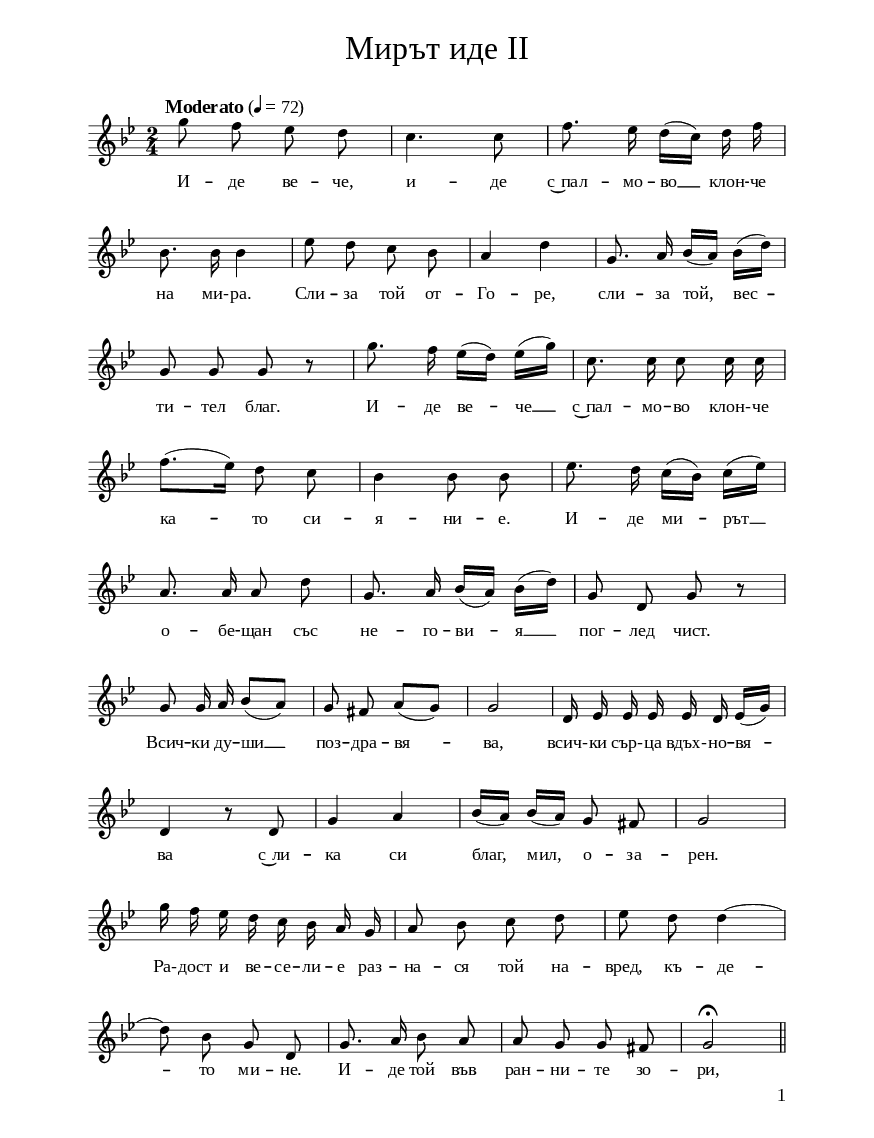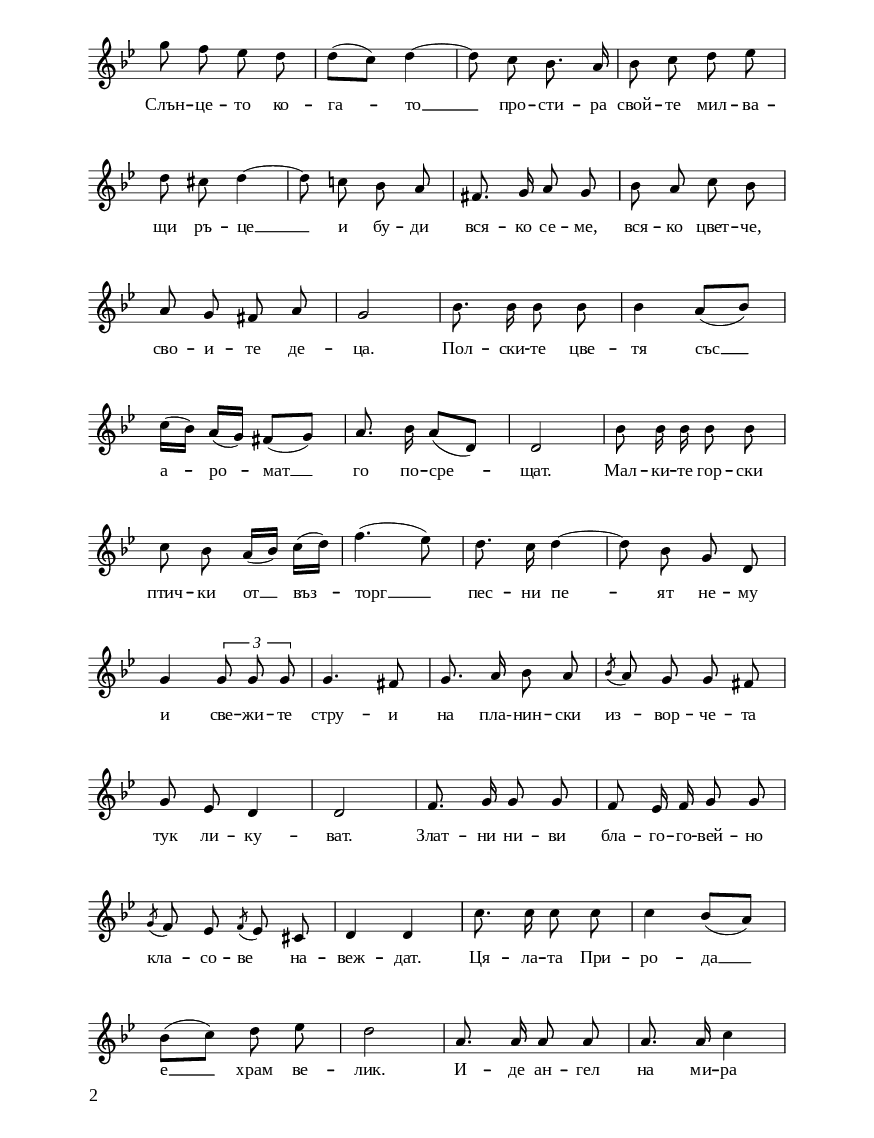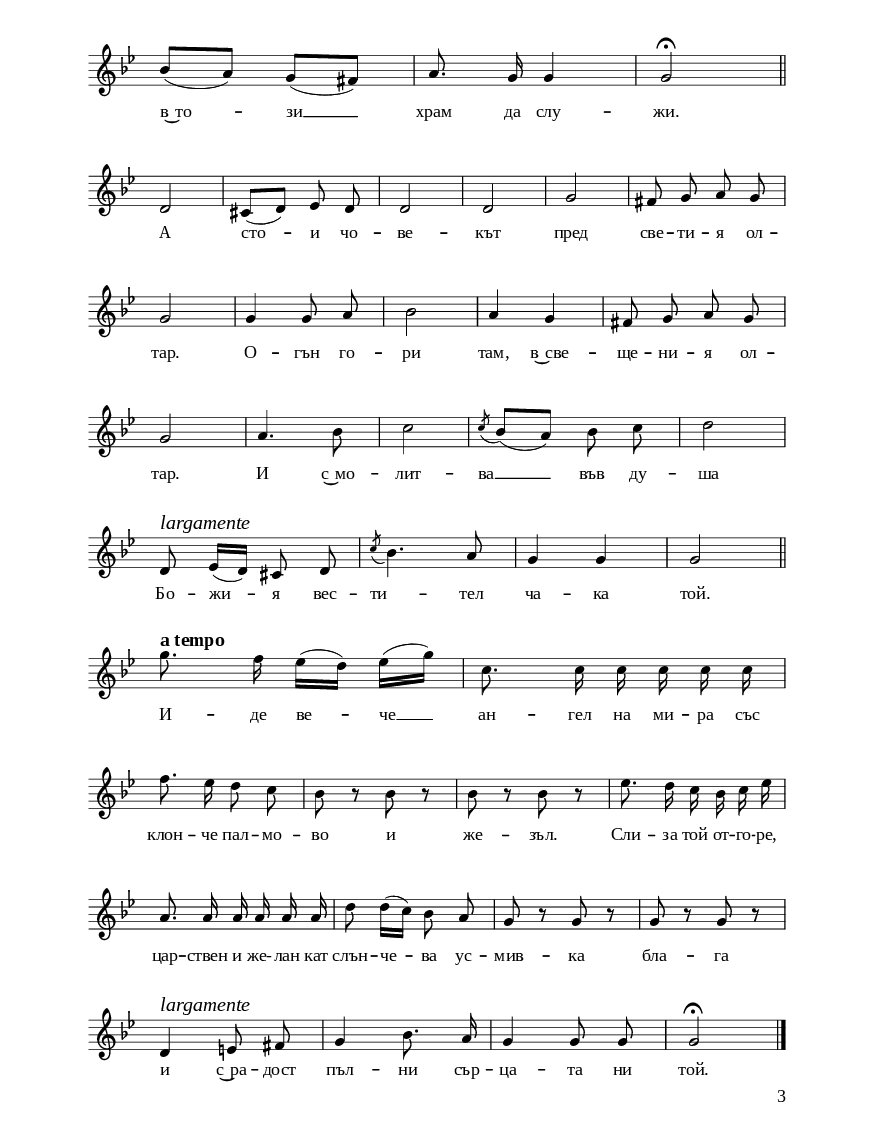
\version "2.24.3"

% include paper part and global functions
\include "include/globals.ily"

\bookpart {
  \label #'ref158
  \tocItem \markup "Мирът иде II"
  \include "include/bookpart-paper.ily"
  \score {
    \include "include/score-layout.ily"

    \new Voice \relative c' {
      \clef treble
      \key g \minor
      \time 2/4
      \tempoFunc "Moderato" 4 "72"
      \autoBeamOff
      g''8 f ees d | \noBreak
      c4. c8 | \noBreak
      f8. ees16 d([c]) d f | \break

      bes,8. bes16 bes4 | \noBreak
      ees8 d c bes | \noBreak
      a4 d | \noBreak
      g,8. a16 bes([a]) bes ([d]) | \break

      g,8 g g r | \noBreak
      g'8. f16 ees([d]) ees([g]) | \noBreak
      c,8. c16 c8 c16 c | \break

      f8.([ees16]) d8 c | \noBreak
      bes4 bes8 bes | \noBreak
      ees8. d16 c([bes]) c([ees]) | \break

      a,8. a16 a8 d | \noBreak
      g,8. a16 bes([a]) bes([d]) | \noBreak
      g,8 d g r | \break

      g8 g16 a bes8([a]) | \noBreak
      g fis a([g]) | \noBreak
      g2 | \noBreak
      d16 ees ees ees ees d ees([g]) | \break

      d4 r8 d | \noBreak
      g4 a | \noBreak
      bes16 ([a]) bes ([a]) g8 fis | \noBreak
      g2 | \break

      g'16 f ees d c bes a g | \noBreak
      a8 bes c d | \noBreak
      ees d d4~ | \break

      d8 bes g d | \noBreak
      g8. a16 bes8 a | \noBreak
      a g g fis | \noBreak
      g2\fermata | \bar "||" \break

      g'8 f ees d | \noBreak
      d([c]) d4~ | \noBreak
      d8 c bes8. a16 | \noBreak
      bes8 c d ees | \break

      d cis d4~ | \noBreak
      d8 c! bes a | \noBreak
      fis8. g16 a8 g | \noBreak
      bes a c bes | \break

      a g fis a | \noBreak
      g2 | \noBreak
      bes8. bes16 bes8 bes | \noBreak
      bes4 a8([bes]) | \break

      c16([bes]) a([g]) fis8([g]) | \noBreak
      a8. bes16 a8([d,]) | \noBreak
      d2 | \noBreak
      bes'8 bes16 bes bes8 bes | \break

      c bes a16([bes]) c([d]) | \noBreak
      f4.(ees8) | \noBreak
      d8. c16 d4~ | \noBreak
      d8 bes g d | \break

      g4 \times 2/3 { g8 g g }  | \noBreak
      g4. fis8 | \noBreak
      g8. a16 bes8 a | \noBreak
      \acciaccatura { bes } a g g fis | \break

      g ees d4 | \noBreak
      d2 | \noBreak
      f8. g16 g8 g | \noBreak
      f ees16 f g8 g | \break

      \acciaccatura { g } f ees \acciaccatura { f } ees  cis | \noBreak
      d4 d | \noBreak
      c'8. c16 c8 c | \noBreak
      c4 bes8([a]) | \break

      bes([c]) d ees | \noBreak
      d2 | \noBreak
      a8. a16 a8 a | \noBreak
      a8. a16 c4 | \break

      bes8([a]) g([fis]) | \noBreak
      a8. g16 g4
      g2\fermata \bar "||" | \break
      d2 \noBreak

      cis8([d]) ees d | \noBreak
      d2 | \noBreak
      d | \noBreak
      g | \noBreak
      fis8 g a g | \break

      g2 | \noBreak
      g4 g8 a | \noBreak
      bes2 | \noBreak
      a4 g | \noBreak
      fis8 g a g | \break

      g2 | \noBreak
      a4. bes8 | \noBreak
      c2 | \noBreak
      \acciaccatura { c8 } bes([a]) bes c | \noBreak
      d2 | \break

      d,8^\markup{\huge \italic { largamente } } ees16([d]) cis8 d | \noBreak
      \acciaccatura { c' } bes4. a8 | \noBreak
      g4 g | \noBreak
      g2 | \bar "||" \break

      \tempo "a tempo" g'8. f16 ees([d]) ees([g]) | \noBreak
      c,8. c16 c c c c | \break

      f8. ees16 d8 c | \noBreak
      bes8 r  bes r | bes r bes r | \noBreak
      ees8. d16 c bes c ees | \break

      a,8. a16 a a a a | \noBreak
      d8 d16([c]) bes8 a | \noBreak
      g8 r g r | g r g r | \break

      d4^\markup{ \huge \italic { largamente } } e8 fis | \noBreak
      g4 bes8. a16 | \noBreak
      g4 g8 g | \noBreak
      g2 \fermata \bar "|."
    }

    \addlyrics {
      И -- де ве -- че, | и -- де | "с~пал" -- мо -- во __ клон -- че |
      на "ми-" -- ра. | Сли -- за той от -- | Го -- ре, | сли -- за той, вес -- |
      ти -- тел благ. | И -- де ве -- че __ | "с~пал" -- мо -- во "клон-" -- че |
      ка -- то си -- | я -- ни -- е. | И -- де ми -- рът __ |
      о -- бе -- щан със | не -- го -- ви -- я __ | пог -- лед чист. |
      Всич -- ки ду -- ши __ | поз -- дра -- вя -- | ва, | "всич-" -- ки "сър-" -- ца "вдъх-" -- но -- вя -- |
      ва "с~ли" -- | ка си | благ, мил, о -- за -- | рен. |
      "Ра-" -- дост и ве -- се -- ли -- е раз -- | на -- ся той на -- | вред, къ -- де --
      то ми -- не. | И -- де той във  | ран -- ни -- те зо -- | ри, |
      Слън -- це -- то ко -- | га -- то __ про -- сти -- ра свой -- те мил -- ва -- |
      щи ръ -- це __ и бу -- ди | вся -- ко се -- ме, | вся -- ко цвет -- че, |
      сво -- и -- те де -- | ца. Пол -- ски -- те цве -- | тя със __ |
      а -- ро -- мат __ | го по -- сре -- | щат. Мал -- ки -- те гор -- ски |
      птич -- ки от __ въз -- | торг __ | пес -- ни пе -- ят не -- му |
      и све -- жи -- те | стру -- и | на "пла-" -- нин -- ски | из -- вор -- че -- та |
      тук ли -- ку -- | ват. | Злат -- ни ни -- ви | бла -- го -- го -- вей -- но |
      кла -- со -- ве на -- | веж -- дат. | Ця -- ла -- та При -- | ро -- да __ |
      е __ храм ве -- | лик. | И -- де ан -- гел | на ми -- ра |
      "в~то" -- зи __ | храм да слу -- | жи. | А |
      сто -- и чо -- | ве -- | кът | пред | све -- ти -- я ол -- |
      тар. | О -- гън го -- | ри | там, "в~све" -- | ще -- ни -- я ол -- |
      тар. | И "с~мо" -- | лит -- | ва __ във ду -- | ша |
      Бо -- жи -- я вес -- | ти -- тел | ча -- ка | той. |
      И -- де ве -- че __ | ан -- гел на ми -- ра със |
      клон -- че пал -- мо -- | во и же -- зъл. | Сли -- за той от -- го -- ре, |
      цар -- ствен и "же-" -- лан кат | слън -- че -- ва ус -- | мив -- ка бла -- га |
      и "с~ра" -- дост | пъл -- ни сър -- | ца -- та ни той. |
    }

    \header {
      title = \titleFunc #'ref_desc_17 "Мирът иде II" "Mirăt ide II"
    }

    \midi{}

  } % score


} % bookpart
